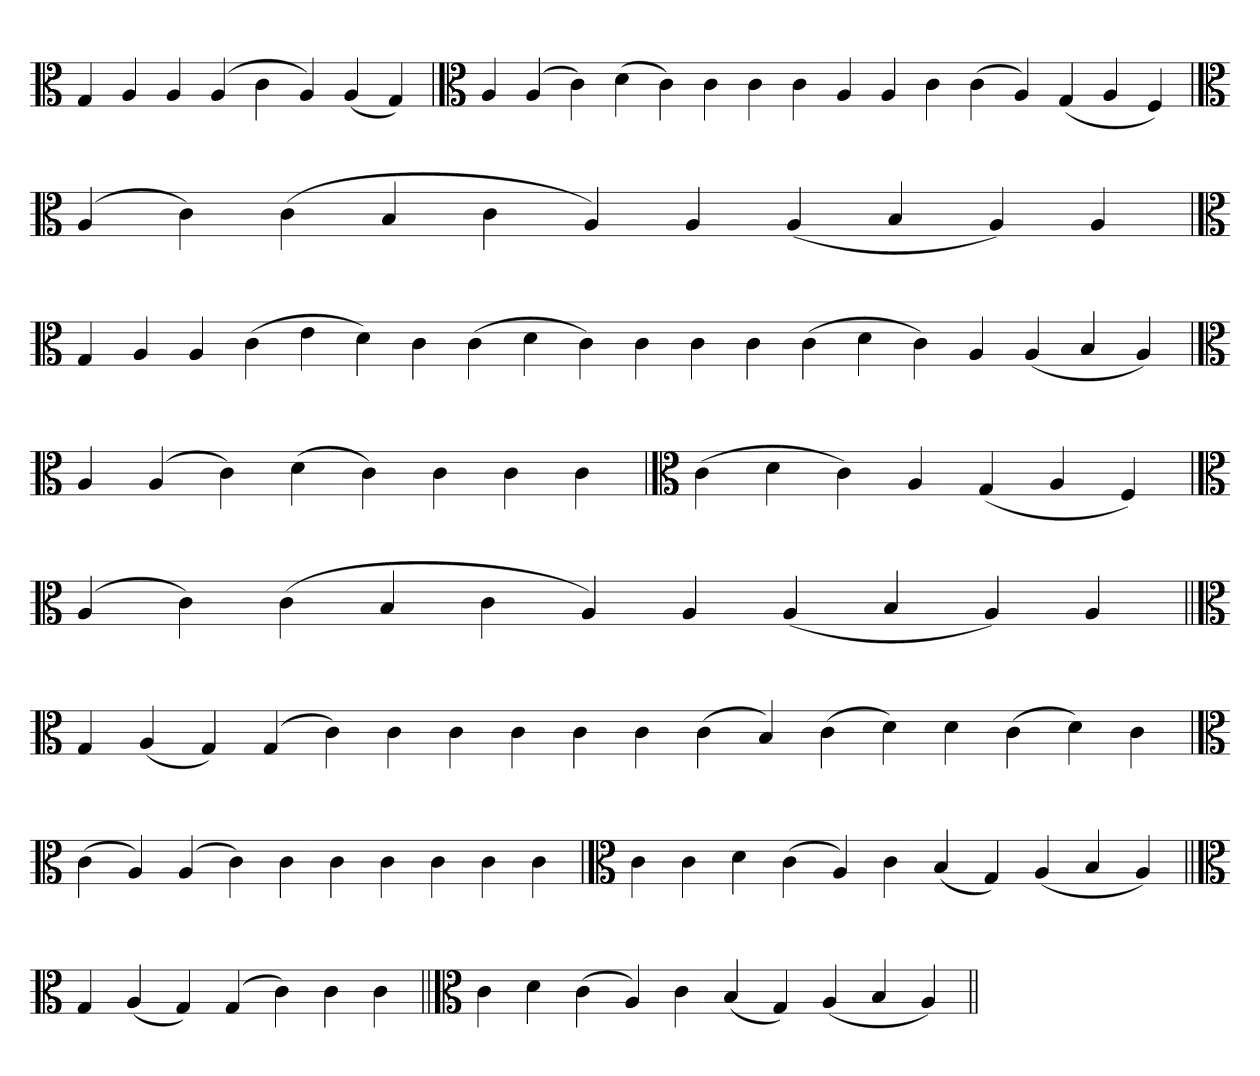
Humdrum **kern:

**kern
*part1
*staff1
*clefC3
=
4G
4A
4A
(4A
4c
4A)
(4A
4G)
=`
*clefC3
4A
(4A
4c)
(4d
4c)
4c
4c
4c
4A
4A
4c
(4c
4A)
(4G
4A
4F)
=`
*clefC3
(4A
4c)
(4c
4B
4c
4A)
4A
(4A
4B
4A)
4A
=
*clefC3
4G
4A
4A
(4c
4e
4d)
4c
(4c
4d
4c)
4c
4c
4c
(4c
4d
4c)
4A
(4A
4B
4A)
='
*clefC3
4A
(4A
4c)
(4d
4c)
4c
4c
4c
=`
*clefC3
(4c
4d
4c)
4A
(4G
4A
4F)
=`
*clefC3
(4A
4c)
(4c
4B
4c
4A)
4A
(4A
4B
4A)
4A
=||
*clefC3
4G
(4A
4G)
(4G
4c)
4c
4c
4c
4c
4c
(4c
4B)
(4c
4d)
4d
(4c
4d)
4c
=
*clefC3
(4c
4A)
(4A
4c)
4c
4c
4c
4c
4c
4c
=`
*clefC3
4c
4c
4d
(4c
4A)
4c
(4B
4G)
(4A
4B
4A)
=||
*clefC3
4G
(4A
4G)
(4G
4c)
4c
4c
=||
*clefC3
4c
4d
(4c
4A)
4c
(4B
4G)
(4A
4B
4A)
=||
*-
